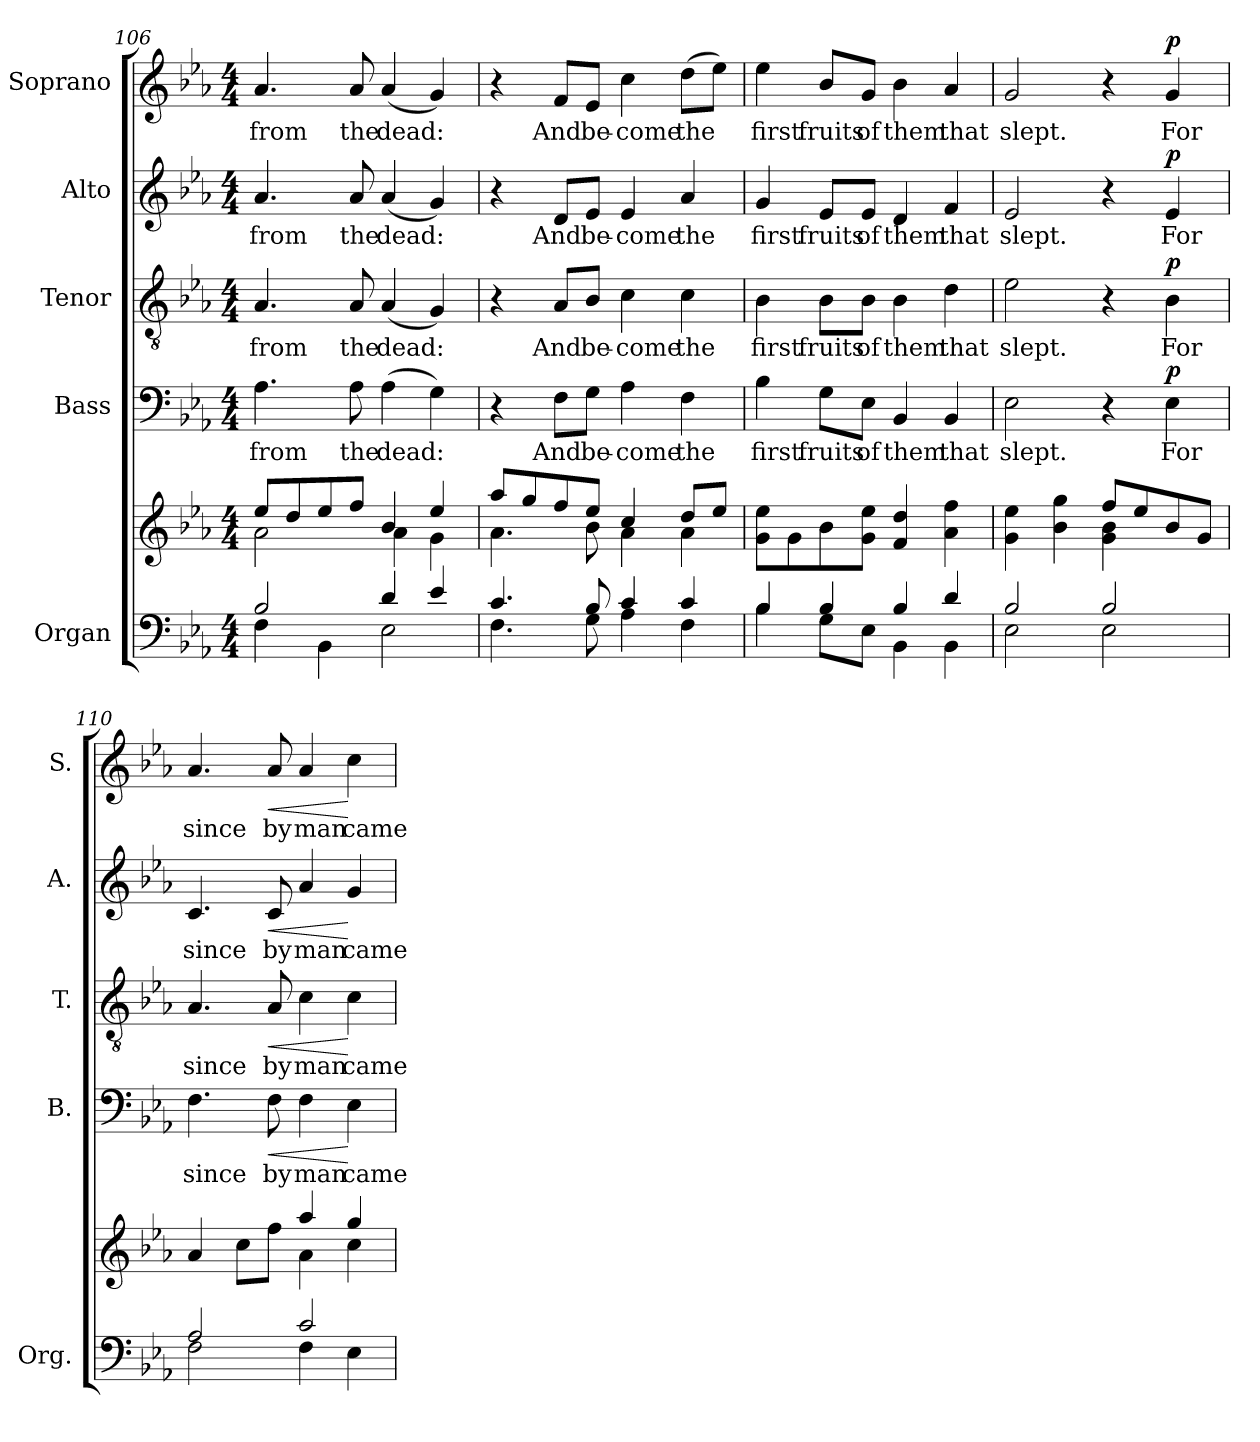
**kern	**kern	**kern	**text	**dynam	**kern	**text	**dynam	**kern	**text	**dynam	**kern	**text	**dynam
*part5	*part5	*part4	*part4	*part4	*part3	*part3	*part3	*part2	*part2	*part2	*part1	*part1	*part1
*staff6	*staff5	*staff4	*staff4	*staff4	*staff3	*staff3	*staff3	*staff2	*staff2	*staff2	*staff1	*staff1	*staff1
*I"Organ	*	*I"Bass	*	*	*I"Tenor	*	*	*I"Alto	*	*	*I"Soprano	*	*
*I'Org.	*	*I'B.	*	*	*I'T.	*	*	*I'A.	*	*	*I'S.	*	*
*clefF4	*clefG2	*clefF4	*	*	*clefGv2	*	*	*clefG2	*	*	*clefG2	*	*
*	*	*	*	*	*ITrd7c12	*	*	*	*	*	*	*	*
*k[b-e-a-]	*k[b-e-a-]	*k[b-e-a-]	*	*	*k[b-e-a-]	*	*	*k[b-e-a-]	*	*	*k[b-e-a-]	*	*
*E-:	*E-:	*E-:	*	*	*E-:	*	*	*E-:	*	*	*E-:	*	*
*M4/4	*M4/4	*M4/4	*	*	*M4/4	*	*	*M4/4	*	*	*M4/4	*	*
=106	=106	=106	=106	=106	=106	=106	=106	=106	=106	=106	=106	=106	=106
*^	*^	*	*	*	*	*	*	*	*	*	*	*	*
!	!	!	!	!	!LO:LY:b:color=#000000	!	!	!	!	!	!	!	!	!	!
!	!	!	!	!	!	!	!	!LO:LY:b:color=#000000	!	!	!	!	!	!	!
!	!	!	!	!	!	!	!	!	!	!	!LO:LY:b:color=#000000	!	!	!	!
!	!	!	!	!	!	!	!	!	!	!	!	!	!	!LO:LY:b:color=#000000	!
2B-i/	4Fi\	8ee-i/L	2a-i\	4.A-i\	from	.	4.AA-i/	from	.	4.a-i/	from	.	4.a-i/	from	.
.	.	8ddi/	.	.	.	.	.	.	.	.	.	.	.	.	.
.	4BB-i\	8ee-i/	.	.	.	.	.	.	.	.	.	.	.	.	.
!	!	!	!	!	!LO:LY:b:color=#000000	!	!	!	!	!	!	!	!	!	!
!	!	!	!	!	!	!	!	!LO:LY:b:color=#000000	!	!	!	!	!	!	!
!	!	!	!	!	!	!	!	!	!	!	!LO:LY:b:color=#000000	!	!	!	!
!	!	!	!	!	!	!	!	!	!	!	!	!	!	!LO:LY:b:color=#000000	!
.	.	8ffi/J	.	8A-i\	the	.	8AA-i/	the	.	8a-i/	the	.	8a-i/	the	.
!	!	!	!	!	!LO:LY:b:color=#000000	!	!	!	!	!	!	!	!	!	!
!	!	!	!	!	!	!	!	!LO:LY:b:color=#000000	!	!	!	!	!	!	!
!	!	!	!	!	!	!	!	!	!	!	!LO:LY:b:color=#000000	!	!	!	!
!	!	!	!	!	!	!	!	!	!	!	!	!	!	!LO:LY:b:color=#000000	!
4di/	2E-i\	4b-i/	4a-i\	(4A-i\	dead:	.	(4AA-i/	dead:	.	(4a-i/	dead:	.	(4a-i/	dead:	.
4e-i/	.	4ee-i/	4gi\	4Gi\)	.	.	4GGi/)	.	.	4gi/)	.	.	4gi/)	.	.
=107	=107	=107	=107	=107	=107	=107	=107	=107	=107	=107	=107	=107	=107	=107	=107
4.ci/	4.Fi\	8aa-i/L	4.a-i\	4r	.	.	4r	.	.	4r	.	.	4r	.	.
.	.	8ggi/	.	.	.	.	.	.	.	.	.	.	.	.	.
!	!	!	!	!	!LO:LY:b:color=#000000	!	!	!	!	!	!	!	!	!	!
!	!	!	!	!	!	!	!	!LO:LY:b:color=#000000	!	!	!	!	!	!	!
!	!	!	!	!	!	!	!	!	!	!	!LO:LY:b:color=#000000	!	!	!	!
!	!	!	!	!	!	!	!	!	!	!	!	!	!	!LO:LY:b:color=#000000	!
.	.	8ffi/	.	8Fi\L	And	.	8AA-i/L	And	.	8di/L	And	.	8fi/L	And	.
!	!	!	!	!	!LO:LY:b:color=#000000	!	!	!	!	!	!	!	!	!	!
!	!	!	!	!	!	!	!	!LO:LY:b:color=#000000	!	!	!	!	!	!	!
!	!	!	!	!	!	!	!	!	!	!	!LO:LY:b:color=#000000	!	!	!	!
!	!	!	!	!	!	!	!	!	!	!	!	!	!	!LO:LY:b:color=#000000	!
8B-i/	8Gi\	8ee-i/J	8b-i\	8Gi\J	be-	.	8BB-i/J	be-	.	8e-i/J	be-	.	8e-i/J	be-	.
!	!	!	!	!	!LO:LY:b:color=#000000	!	!	!	!	!	!	!	!	!	!
!	!	!	!	!	!	!	!	!LO:LY:b:color=#000000	!	!	!	!	!	!	!
!	!	!	!	!	!	!	!	!	!	!	!LO:LY:b:color=#000000	!	!	!	!
!	!	!	!	!	!	!	!	!	!	!	!	!	!	!LO:LY:b:color=#000000	!
4ci/	4A-i\	4cci/	4a-i\	4A-i\	-come	.	4Ci\	-come	.	4e-i/	-come	.	4cci\	-come	.
!	!	!	!	!	!LO:LY:b:color=#000000	!	!	!	!	!	!	!	!	!	!
!	!	!	!	!	!	!	!	!LO:LY:b:color=#000000	!	!	!	!	!	!	!
!	!	!	!	!	!	!	!	!	!	!	!LO:LY:b:color=#000000	!	!	!	!
!	!	!	!	!	!	!	!	!	!	!	!	!	!	!LO:LY:b:color=#000000	!
4ci/	4Fi\	8ddi/L	4a-i\	4Fi\	the	.	4Ci\	the	.	4a-i/	the	.	(8ddi\L	the	.
.	.	8ee-i/J	.	.	.	.	.	.	.	.	.	.	8ee-i\J)	.	.
*	*	*v	*v	*	*	*	*	*	*	*	*	*	*	*	*
=108	=108	=108	=108	=108	=108	=108	=108	=108	=108	=108	=108	=108	=108	=108
!	!	!	!	!LO:LY:b:color=#000000	!	!	!	!	!	!	!	!	!	!
!	!	!	!	!	!	!	!LO:LY:b:color=#000000	!	!	!	!	!	!	!
!	!	!	!	!	!	!	!	!	!	!LO:LY:b:color=#000000	!	!	!	!
!	!	!	!	!	!	!	!	!	!	!	!	!	!LO:LY:b:color=#000000	!
4B-i/	4B-i\	8gi\ 8ee-iL	4B-i\	first	.	4BB-i\	first	.	4gi/	first	.	4ee-i\	first	.
.	.	8gi\	.	.	.	.	.	.	.	.	.	.	.	.
!	!	!	!	!LO:LY:b:color=#000000	!	!	!	!	!	!	!	!	!	!
!	!	!	!	!	!	!	!LO:LY:b:color=#000000	!	!	!	!	!	!	!
!	!	!	!	!	!	!	!	!	!	!LO:LY:b:color=#000000	!	!	!	!
!	!	!	!	!	!	!	!	!	!	!	!	!	!LO:LY:b:color=#000000	!
4B-i/	8Gi\L	8b-i\	8Gi\L	fruits	.	8BB-i\L	fruits	.	8e-i/L	fruits	.	8b-i/L	fruits	.
!	!	!	!	!LO:LY:b:color=#000000	!	!	!	!	!	!	!	!	!	!
!	!	!	!	!	!	!	!LO:LY:b:color=#000000	!	!	!	!	!	!	!
!	!	!	!	!	!	!	!	!	!	!LO:LY:b:color=#000000	!	!	!	!
!	!	!	!	!	!	!	!	!	!	!	!	!	!LO:LY:b:color=#000000	!
.	8E-i\J	8gi\ 8ee-iJ	8E-i\J	of	.	8BB-i\J	of	.	8e-i/J	of	.	8gi/J	of	.
!	!	!	!	!LO:LY:b:color=#000000	!	!	!	!	!	!	!	!	!	!
!	!	!	!	!	!	!	!LO:LY:b:color=#000000	!	!	!	!	!	!	!
!	!	!	!	!	!	!	!	!	!	!LO:LY:b:color=#000000	!	!	!	!
!	!	!	!	!	!	!	!	!	!	!	!	!	!LO:LY:b:color=#000000	!
4B-i/	4BB-i\	4fi/ 4ddi	4BB-i/	them	.	4BB-i\	them	.	4di/	them	.	4b-i\	them	.
!	!	!	!	!LO:LY:b:color=#000000	!	!	!	!	!	!	!	!	!	!
!	!	!	!	!	!	!	!LO:LY:b:color=#000000	!	!	!	!	!	!	!
!	!	!	!	!	!	!	!	!	!	!LO:LY:b:color=#000000	!	!	!	!
!	!	!	!	!	!	!	!	!	!	!	!	!	!LO:LY:b:color=#000000	!
4di/	4BB-i\	4a-i\ 4ffi	4BB-i/	that	.	4Di\	that	.	4fi/	that	.	4a-i/	that	.
=109	=109	=109	=109	=109	=109	=109	=109	=109	=109	=109	=109	=109	=109	=109
*	*	*^	*	*	*	*	*	*	*	*	*	*	*	*
!	!	!	!	!	!LO:LY:b:color=#000000	!	!	!	!	!	!	!	!	!	!
!	!	!	!	!	!	!	!	!LO:LY:b:color=#000000	!	!	!	!	!	!	!
!	!	!	!	!	!	!	!	!	!	!	!LO:LY:b:color=#000000	!	!	!	!
!	!	!	!	!	!	!	!	!	!	!	!	!	!	!LO:LY:b:color=#000000	!
2B-i/	2E-i\	4gi\ 4ee-i	2ryy	2E-i\	slept.	.	2E-i\	slept.	.	2e-i/	slept.	.	2gi/	slept.	.
.	.	4b-i\ 4ggi	.	.	.	.	.	.	.	.	.	.	.	.	.
2B-i/	2E-i\	8ffi/L	4gi\ 4b-i	4r	.	.	4r	.	.	4r	.	.	4r	.	.
.	.	8ee-i/	.	.	.	.	.	.	.	.	.	.	.	.	.
!	!	!	!	!	!LO:LY:b:color=#000000	!	!	!	!	!	!	!	!	!	!
!	!	!	!	!	!	!	!	!LO:LY:b:color=#000000	!	!	!	!	!	!	!
!	!	!	!	!	!	!	!	!	!	!	!LO:LY:b:color=#000000	!	!	!	!
!	!	!	!	!	!	!	!	!	!	!	!	!	!	!LO:LY:b:color=#000000	!
.	.	8b-i/	4ryy	4E-i\	For	p	4BB-i\	For	p	4e-i/	For	p	4gi/	For	p
.	.	8gi/J	.	.	.	.	.	.	.	.	.	.	.	.	.
!!LO:PB:g=z
=110	=110	=110	=110	=110	=110	=110	=110	=110	=110	=110	=110	=110	=110	=110	=110
!	!	!	!	!	!LO:LY:b:color=#000000	!	!	!	!	!	!	!	!	!	!
!	!	!	!	!	!	!	!	!LO:LY:b:color=#000000	!	!	!	!	!	!	!
!	!	!	!	!	!	!	!	!	!	!	!LO:LY:b:color=#000000	!	!	!	!
!	!	!	!	!	!	!	!	!	!	!	!	!	!	!LO:LY:b:color=#000000	!
2A-i/	2Fi\	4a-i/	2ryy	4.Fi\	since	.	4.AA-i/	since	.	4.ci/	since	.	4.a-i/	since	.
.	.	8cci\L	.	.	.	.	.	.	.	.	.	.	.	.	.
!	!	!	!	!	!LO:LY:b:color=#000000	!LO:HP:b	!	!	!	!	!	!	!	!	!
!	!	!	!	!	!	!	!	!LO:LY:b:color=#000000	!LO:HP:b	!	!	!	!	!	!
!	!	!	!	!	!	!	!	!	!	!	!LO:LY:b:color=#000000	!LO:HP:b	!	!	!
!	!	!	!	!	!	!	!	!	!	!	!	!	!	!LO:LY:b:color=#000000	!LO:HP:b
.	.	8ffi\J	.	8Fi\	by	<	8AA-i/	by	<	8ci/	by	<	8a-i/	by	<
!	!	!	!	!	!LO:LY:b:color=#000000	!	!	!	!	!	!	!	!	!	!
!	!	!	!	!	!	!	!	!LO:LY:b:color=#000000	!	!	!	!	!	!	!
!	!	!	!	!	!	!	!	!	!	!	!LO:LY:b:color=#000000	!	!	!	!
!	!	!	!	!	!	!	!	!	!	!	!	!	!	!LO:LY:b:color=#000000	!
2ci/	4Fi\	4aa-i/	4a-i\	4Fi\	man	.	4Ci\	man	.	4a-i/	man	.	4a-i/	man	.
!	!	!	!	!	!LO:LY:b:color=#000000	!	!	!	!	!	!	!	!	!	!
!	!	!	!	!	!	!	!	!LO:LY:b:color=#000000	!	!	!	!	!	!	!
!	!	!	!	!	!	!	!	!	!	!	!LO:LY:b:color=#000000	!	!	!	!
!	!	!	!	!	!	!	!	!	!	!	!	!	!	!LO:LY:b:color=#000000	!
.	4E-i\	4ggi/	4cci\	4E-i\	came	[	4Ci\	came	[	4gi/	came	[	4cci\	came	[
*v	*v	*	*	*	*	*	*	*	*	*	*	*	*	*	*
*	*v	*v	*	*	*	*	*	*	*	*	*	*	*	*
=	=	=	=	=	=	=	=	=	=	=	=	=	=
*-	*-	*-	*-	*-	*-	*-	*-	*-	*-	*-	*-	*-	*-
